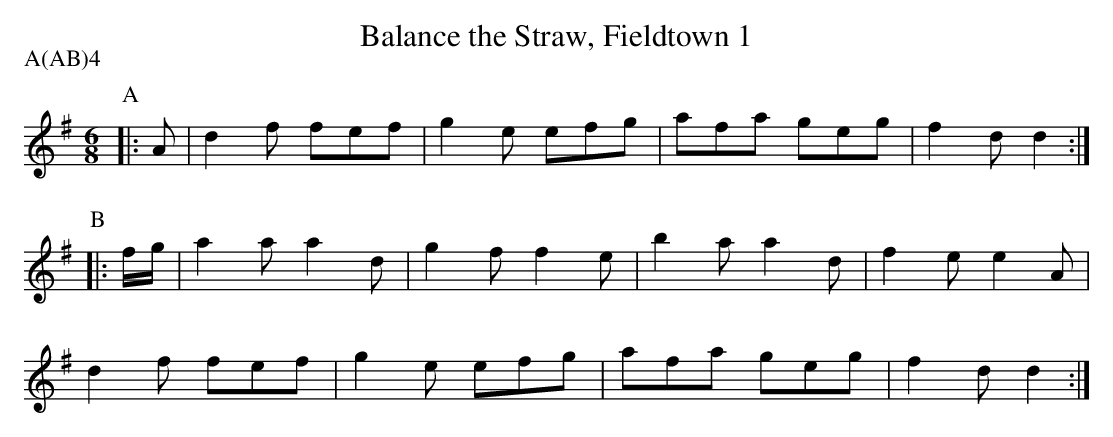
X:1
T:Balance the Straw, Fieldtown 1
M:6/8
L:1/8
P:A(AB)4
K:DMix
P:A
|:A|d2f fef|g2e efg|afa geg|f2d d2:|
P:B
|:f/g/ |a2a a2d|g2f f2e|b2a a2d|f2e e2A|
d2f fef|g2e efg|afa geg|f2d d2:|
